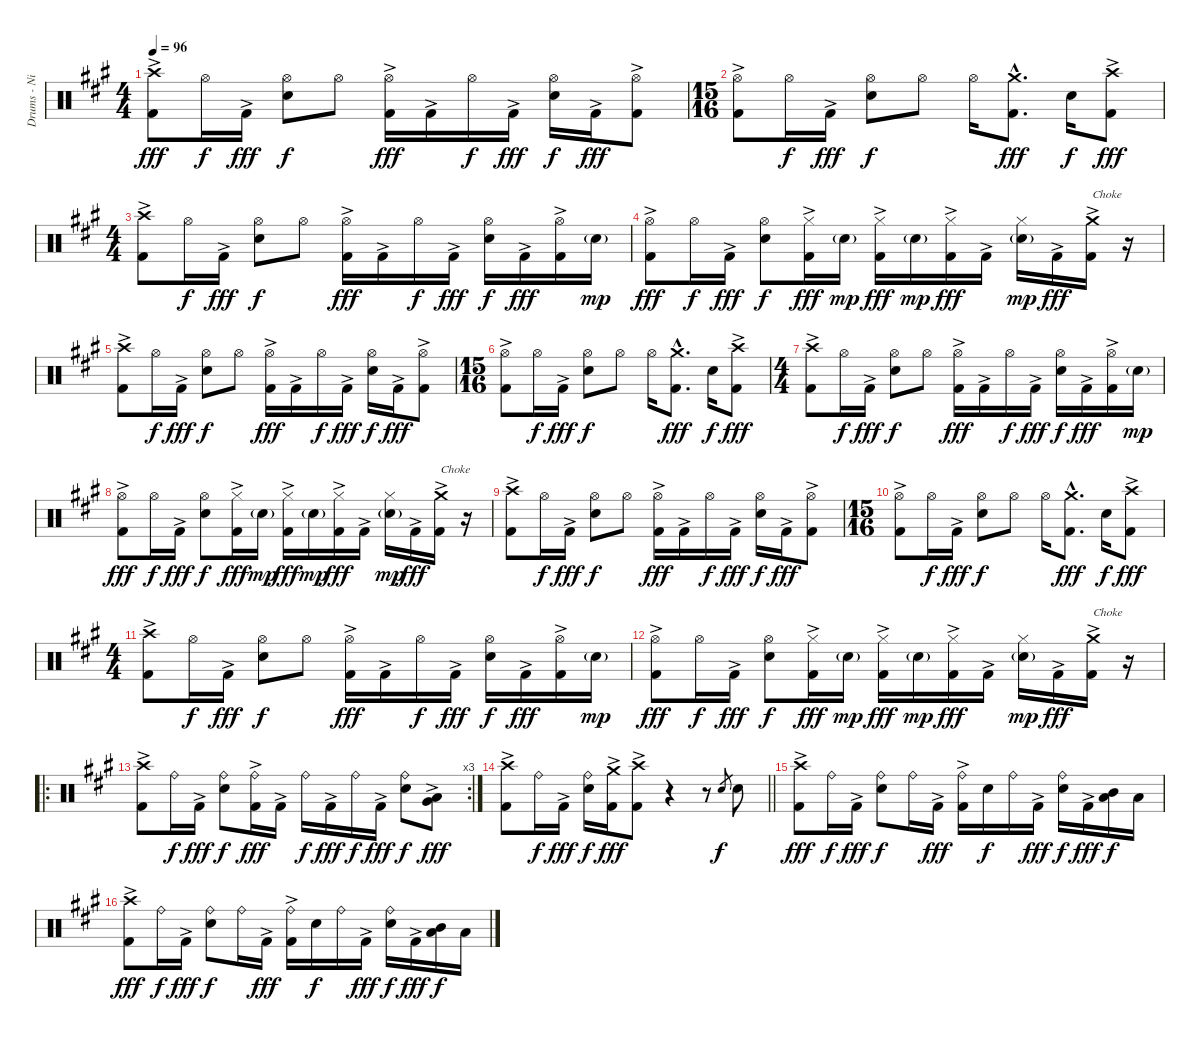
\track ("Drums - Nick Menza" "Drums - Ni") {instrument percussion}
\staff {score}
\articulation defaults
\ts (4 4)
\tempo 96
\clef neutral
\ks f#minor
("Crash high (hit)" "Kick (hit) 2"{ac}).8{dy fff} "Hi-Hat (open)".16{dy f} "Kick (hit) 2"{ac}.16{dy fff} ("Hi-Hat (open)" "Snare (hit) 2").8{dy f} "Hi-Hat (open)".8 ("Hi-Hat (open)" "Kick (hit) 2"{ac}).16{dy fff} "Kick (hit) 2"{ac}.16 "Hi-Hat (open)".16{dy f} "Kick (hit) 2"{ac}.16{dy fff} ("Hi-Hat (open)" "Snare (hit) 2").16{dy f} "Kick (hit) 2"{ac}.16{dy fff} ("Hi-Hat (open)" "Kick (hit) 2"{ac}).8 |
\ts (15 16)
("Hi-Hat (open)" "Kick (hit) 2"{ac}).8 "Hi-Hat (open)".16{dy f} "Kick (hit) 2"{ac}.16{dy fff} ("Hi-Hat (open)" "Snare (hit) 2").8{dy f} "Hi-Hat (open)".8 "Hi-Hat (open)".16 ("Crash medium (hit)"{hac} "Kick (hit) 2"{hac}).8{d dy fff} "Snare (hit) 2".16{dy f} ("Crash high (hit)" "Kick (hit) 2"{ac}).8{dy fff} |
\ts (4 4)
("Crash high (hit)" "Kick (hit) 2"{ac}).8 "Hi-Hat (open)".16{dy f} "Kick (hit) 2"{ac}.16{dy fff} ("Hi-Hat (open)" "Snare (hit) 2").8{dy f} "Hi-Hat (open)".8 ("Hi-Hat (open)" "Kick (hit) 2"{ac}).16{dy fff} "Kick (hit) 2"{ac}.16 "Hi-Hat (open)".16{dy f} "Kick (hit) 2"{ac}.16{dy fff} ("Hi-Hat (open)" "Snare (hit) 2").16{dy f} "Kick (hit) 2"{ac}.16{dy fff} ("Hi-Hat (open)" "Kick (hit) 2"{ac}).16 "Snare (hit) 2"{g}.16{dy mp} |
("Hi-Hat (open)" "Kick (hit) 2"{ac}).8{dy fff} "Hi-Hat (open)".16{dy f} "Kick (hit) 2"{ac}.16{dy fff} ("Hi-Hat (open)" "Snare (hit) 2").8{dy f} ("Hi-Hat (closed)" "Kick (hit) 2"{ac}).16{dy fff} "Snare (hit) 2"{g}.16{dy mp} ("Hi-Hat (closed)" "Kick (hit) 2"{ac}).16{dy fff} "Snare (hit) 2"{g}.16{dy mp} ("Hi-Hat (closed)" "Kick (hit) 2"{ac}).16{dy fff} "Kick (hit) 2"{ac}.16 ("Hi-Hat (closed)" "Snare (hit) 2"{g}).16{dy mp} "Kick (hit) 2"{ac}.16{dy fff} ("Crash medium (hit)" "Kick (hit) 2"{ac}).16{txt "Choke"} r.16 |
("Crash high (hit)" "Kick (hit) 2"{ac}).8 "Hi-Hat (open)".16{dy f} "Kick (hit) 2"{ac}.16{dy fff} ("Hi-Hat (open)" "Snare (hit) 2").8{dy f} "Hi-Hat (open)".8 ("Hi-Hat (open)" "Kick (hit) 2"{ac}).16{dy fff} "Kick (hit) 2"{ac}.16 "Hi-Hat (open)".16{dy f} "Kick (hit) 2"{ac}.16{dy fff} ("Hi-Hat (open)" "Snare (hit) 2").16{dy f} "Kick (hit) 2"{ac}.16{dy fff} ("Hi-Hat (open)" "Kick (hit) 2"{ac}).8 |
\ts (15 16)
("Hi-Hat (open)" "Kick (hit) 2"{ac}).8 "Hi-Hat (open)".16{dy f} "Kick (hit) 2"{ac}.16{dy fff} ("Hi-Hat (open)" "Snare (hit) 2").8{dy f} "Hi-Hat (open)".8 "Hi-Hat (open)".16 ("Crash medium (hit)"{hac} "Kick (hit) 2"{hac}).8{d dy fff} "Snare (hit) 2".16{dy f} ("Crash high (hit)" "Kick (hit) 2"{ac}).8{dy fff} |
\ts (4 4)
("Crash high (hit)" "Kick (hit) 2"{ac}).8 "Hi-Hat (open)".16{dy f} "Kick (hit) 2"{ac}.16{dy fff} ("Hi-Hat (open)" "Snare (hit) 2").8{dy f} "Hi-Hat (open)".8 ("Hi-Hat (open)" "Kick (hit) 2"{ac}).16{dy fff} "Kick (hit) 2"{ac}.16 "Hi-Hat (open)".16{dy f} "Kick (hit) 2"{ac}.16{dy fff} ("Hi-Hat (open)" "Snare (hit) 2").16{dy f} "Kick (hit) 2"{ac}.16{dy fff} ("Hi-Hat (open)" "Kick (hit) 2"{ac}).16 "Snare (hit) 2"{g}.16{dy mp} |
("Hi-Hat (open)" "Kick (hit) 2"{ac}).8{dy fff} "Hi-Hat (open)".16{dy f} "Kick (hit) 2"{ac}.16{dy fff} ("Hi-Hat (open)" "Snare (hit) 2").8{dy f} ("Hi-Hat (closed)" "Kick (hit) 2"{ac}).16{dy fff} "Snare (hit) 2"{g}.16{dy mp} ("Hi-Hat (closed)" "Kick (hit) 2"{ac}).16{dy fff} "Snare (hit) 2"{g}.16{dy mp} ("Hi-Hat (closed)" "Kick (hit) 2"{ac}).16{dy fff} "Kick (hit) 2"{ac}.16 ("Hi-Hat (closed)" "Snare (hit) 2"{g}).16{dy mp} "Kick (hit) 2"{ac}.16{dy fff} ("Crash medium (hit)" "Kick (hit) 2"{ac}).16{txt "Choke"} r.16 |
("Crash high (hit)" "Kick (hit) 2"{ac}).8 "Hi-Hat (open)".16{dy f} "Kick (hit) 2"{ac}.16{dy fff} ("Hi-Hat (open)" "Snare (hit) 2").8{dy f} "Hi-Hat (open)".8 ("Hi-Hat (open)" "Kick (hit) 2"{ac}).16{dy fff} "Kick (hit) 2"{ac}.16 "Hi-Hat (open)".16{dy f} "Kick (hit) 2"{ac}.16{dy fff} ("Hi-Hat (open)" "Snare (hit) 2").16{dy f} "Kick (hit) 2"{ac}.16{dy fff} ("Hi-Hat (open)" "Kick (hit) 2"{ac}).8 |
\ts (15 16)
("Hi-Hat (open)" "Kick (hit) 2"{ac}).8 "Hi-Hat (open)".16{dy f} "Kick (hit) 2"{ac}.16{dy fff} ("Hi-Hat (open)" "Snare (hit) 2").8{dy f} "Hi-Hat (open)".8 "Hi-Hat (open)".16 ("Crash medium (hit)"{hac} "Kick (hit) 2"{hac}).8{d dy fff} "Snare (hit) 2".16{dy f} ("Crash high (hit)" "Kick (hit) 2"{ac}).8{dy fff} |
\ts (4 4)
("Crash high (hit)" "Kick (hit) 2"{ac}).8 "Hi-Hat (open)".16{dy f} "Kick (hit) 2"{ac}.16{dy fff} ("Hi-Hat (open)" "Snare (hit) 2").8{dy f} "Hi-Hat (open)".8 ("Hi-Hat (open)" "Kick (hit) 2"{ac}).16{dy fff} "Kick (hit) 2"{ac}.16 "Hi-Hat (open)".16{dy f} "Kick (hit) 2"{ac}.16{dy fff} ("Hi-Hat (open)" "Snare (hit) 2").16{dy f} "Kick (hit) 2"{ac}.16{dy fff} ("Hi-Hat (open)" "Kick (hit) 2"{ac}).16 "Snare (hit) 2"{g}.16{dy mp} |
("Hi-Hat (open)" "Kick (hit) 2"{ac}).8{dy fff} "Hi-Hat (open)".16{dy f} "Kick (hit) 2"{ac}.16{dy fff} ("Hi-Hat (open)" "Snare (hit) 2").8{dy f} ("Hi-Hat (closed)" "Kick (hit) 2"{ac}).16{dy fff} "Snare (hit) 2"{g}.16{dy mp} ("Hi-Hat (closed)" "Kick (hit) 2"{ac}).16{dy fff} "Snare (hit) 2"{g}.16{dy mp} ("Hi-Hat (closed)" "Kick (hit) 2"{ac}).16{dy fff} "Kick (hit) 2"{ac}.16 ("Hi-Hat (closed)" "Snare (hit) 2"{g}).16{dy mp} "Kick (hit) 2"{ac}.16{dy fff} ("Crash medium (hit)" "Kick (hit) 2"{ac}).16{txt "Choke"} r.16 |
\ro
\rc 3
("Crash high (hit)" "Kick (hit) 2"{ac}).8 "Ride (bell)".16{dy f} "Kick (hit) 2"{ac}.16{dy fff} ("Ride (bell)" "Snare (hit) 2").8{dy f} ("Ride (bell)" "Kick (hit) 2"{ac}).16{dy fff} "Kick (hit) 2"{ac}.16 "Ride (bell)".16{dy f} "Kick (hit) 2"{ac}.16{dy fff} "Ride (bell)".16{dy f} "Kick (hit) 2"{ac}.16{dy fff} ("Ride (bell)" "Snare (hit) 2").8{dy f} ("Low Tom (hit)"{ac} "Very Low Tom (hit)"{ac}).8{dy fff} |
\barLineRight lightlight
("Crash high (hit)" "Kick (hit) 2"{ac}).8 "Ride (bell)".16{dy f} "Kick (hit) 2"{ac}.16{dy fff} ("Ride (bell)" "Snare (hit) 2").16{dy f} ("Crash medium (hit)" "Kick (hit) 2"{ac}).16{dy fff} ("Crash high (hit)" "Kick (hit) 2"{ac}).8 r.4 r.8 "Snare (hit) 2".8{gr dy f} "Snare (hit) 2".8 |
("Crash high (hit)" "Kick (hit) 2"{ac}).8{dy fff} "Ride (bell)".16{dy f} "Kick (hit) 2"{ac}.16{dy fff} ("Ride (bell)" "Snare (hit) 2").8{dy f} "Ride (bell)".16 "Kick (hit) 2"{ac}.16{dy fff} ("Ride (bell)" "Kick (hit) 2"{ac}).16 "Snare (hit) 2".16{dy f} "Ride (bell)".16 "Kick (hit) 2"{ac}.16{dy fff} ("Ride (bell)" "Snare (hit) 2").16{dy f} "Kick (hit) 2"{ac}.16{dy fff} ("Mid Tom (hit)" "Low Tom (hit)").16{dy f} "Low Tom (hit)".16 |
("Crash high (hit)" "Kick (hit) 2"{ac}).8{dy fff} "Ride (bell)".16{dy f} "Kick (hit) 2"{ac}.16{dy fff} ("Ride (bell)" "Snare (hit) 2").8{dy f} "Ride (bell)".16 "Kick (hit) 2"{ac}.16{dy fff} ("Ride (bell)" "Kick (hit) 2"{ac}).16 "Snare (hit) 2".16{dy f} "Ride (bell)".16 "Kick (hit) 2"{ac}.16{dy fff} ("Ride (bell)" "Snare (hit) 2").16{dy f} "Kick (hit) 2"{ac}.16{dy fff} ("Mid Tom (hit)" "Low Tom (hit)").16{dy f} "Low Tom (hit)".16
